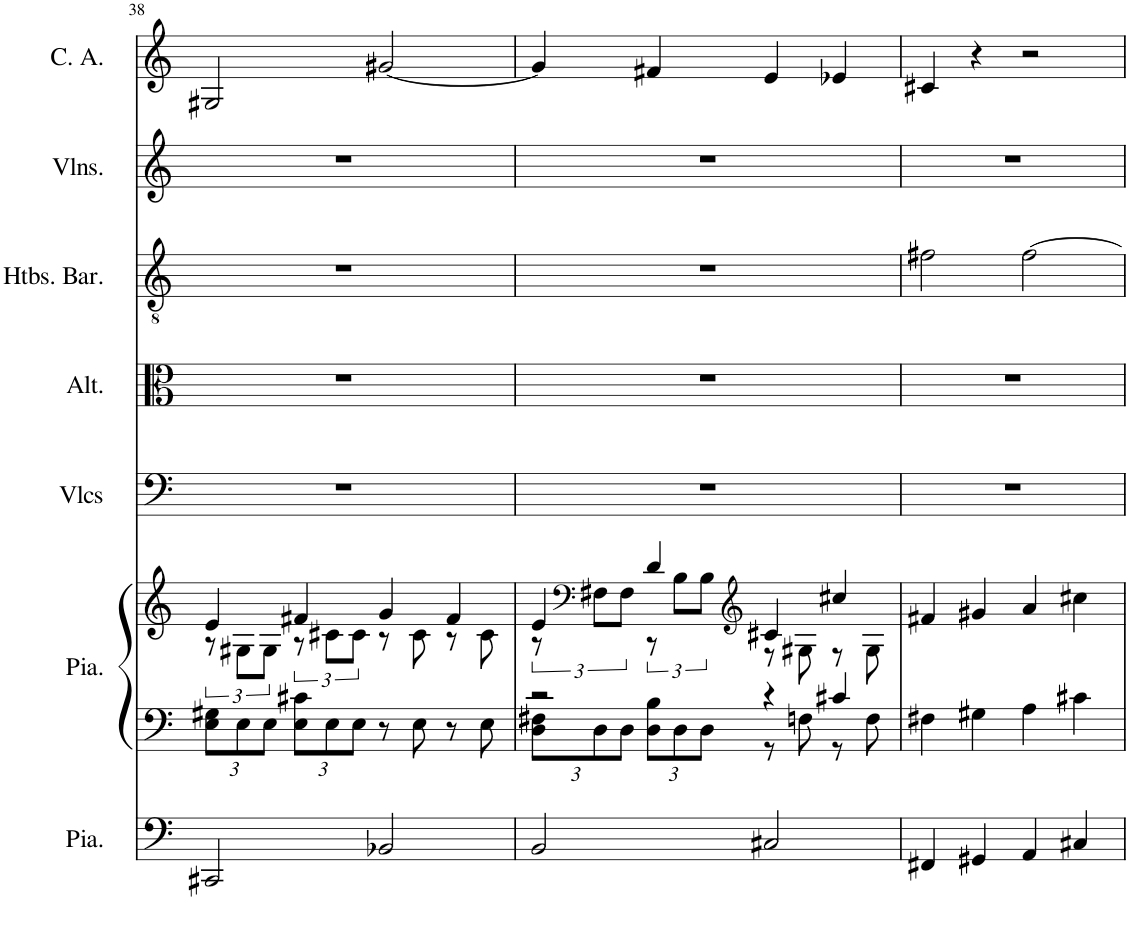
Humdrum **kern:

**kern	**kern	**kern	**kern	**kern	**kern	**kern	**kern
*part7	*part6	*part6	*part5	*part4	*part3	*part2	*part1
*staff8	*staff7	*staff6	*staff5	*staff4	*staff3	*staff2	*staff1
*I"Piano, Pedals	*I"Piano, Organ	*	*I"Violoncelles, Bass	*I"Altos, Tenor	*I"Hautbois Baryton, Alto	*I"Violons, Soprano	*I"Cor anglais, Baritone solo
*I'Pia.	*I'Pia.	*	*I'Vlcs	*I'Alt.	*I'Htbs. Bar.	*I'Vlns.	*I'C. A.
!!LO:PB:g=z
*clefF4	*clefF4	*clefG2	*clefF4	*clefC3	*clefGv2	*clefG2	*clefG2
*	*	*	*	*	*	*	*Trd4c7
*k[]	*k[]	*k[]	*k[]	*k[]	*k[]	*k[]	*k[]
*M4/4	*M4/4	*M4/4	*M4/4	*M4/4	*M4/4	*M4/4	*M4/4
*	*Xbrackettup	*	*	*	*	*	*
=38	=38	=38	=38	=38	=38	=38	=38
*	*	*^	*	*	*	*	*
2CC#X/	12E\ 12G#X\L	4e/	12r	1r	1r	1r	1r	2G#X/
.	12E\	.	12G#X\L	.	.	.	.	.
.	12E\J	.	12G#\J	.	.	.	.	.
.	12E\ 12c#X\L	4f#X/	12r	.	.	.	.	.
.	12E\	.	12c#X\L	.	.	.	.	.
.	12E\J	.	12c#\J	.	.	.	.	.
2BB-X/	8r	4g/	8r	.	.	.	.	[2g#X/
.	8E\	.	8c#\	.	.	.	.	.
.	8r	4f#/	8r	.	.	.	.	.
.	8E\	.	8c#\	.	.	.	.	.
=39	=39	=39	=39	=39	=39	=39	=39	=39
*	*^	*	*	*	*	*	*	*
2BB/	2r	12D\ 12F#X\L	4e/	12r	1r	1r	1r	1r	4g#/]
*	*	*	*clefF4	*	*	*	*	*	*
.	.	12D\	.	12F#X\L	.	.	.	.	.
.	.	12D\J	.	12F#\J	.	.	.	.	.
.	.	12D\ 12B\L	4d/	12r	.	.	.	.	4f#X/
.	.	12D\	.	12B\L	.	.	.	.	.
.	.	12D\J	.	12B\J	.	.	.	.	.
*	*	*	*clefG2	*	*	*	*	*	*
2C#X/	4r	8r	4c#X/	8r	.	.	.	.	4e/
.	.	8Fn\	.	8G#X\	.	.	.	.	.
.	4c#X/	8r	4cc#X/	8r	.	.	.	.	4e-X/
.	.	8F\	.	8G#\	.	.	.	.	.
*	*v	*v	*	*	*	*	*	*	*
*	*	*v	*v	*	*	*	*	*
=40	=40	=40	=40	=40	=40	=40	=40
4FF#X/	4F#X\	4f#X/	1r	1r	2f#X\	1r	4c#X/
4GG#X/	4G#X\	4g#X/	.	.	.	.	4r
4AA/	4A\	4a/	.	.	[2f#\	.	2r
4C#X/	4c#X\	4cc#X\	.	.	.	.	.
=	=	=	=	=	=	=	=
*-	*-	*-	*-	*-	*-	*-	*-
